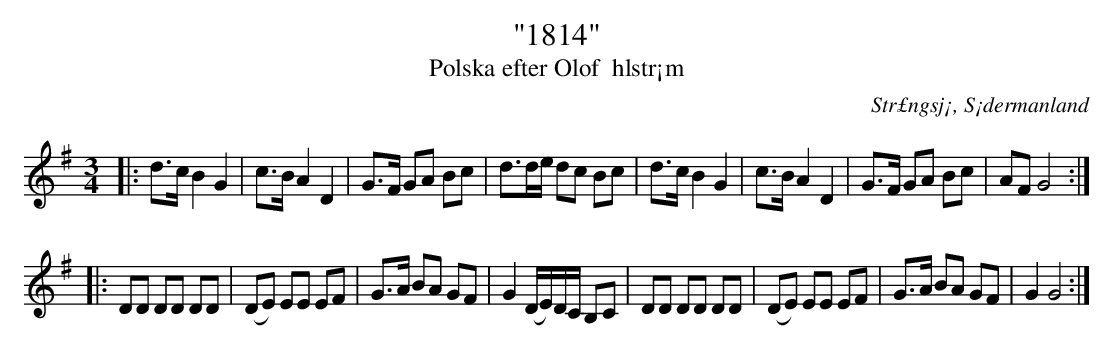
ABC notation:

X:1
T: "1814"
T: Polska efter Olof  hlstr¡m
O: Str£ngsj¡, S¡dermanland
M: 3/4
L: 1/16
K: G
|: d3c B4 G4 | c3B A4 D4 | G3F G2A2 B2c2 | d3de d2c2 B2c2 | d3c B4 G4 | c3B A4 D4 | G3F G2A2 B2c2 | A2F2 G8 :|
|: D2D2 D2D2 D2D2 | (D2E2) E2E2 E2F2 | G2>A2 B2A2 G2F2 | G4 (DE)DC B,2C2 | D2D2 D2D2 D2D2 | (D2E2) E2E2 E2F2 | G2>A2 B2A2 G2F2 | G4 G8 :|
